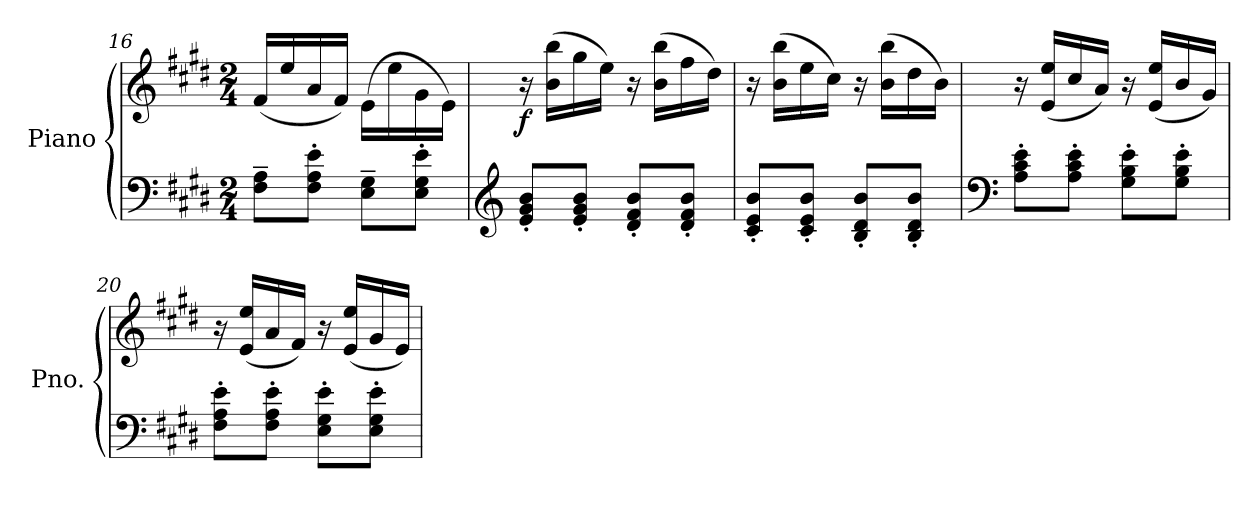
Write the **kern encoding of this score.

**kern	**kern	**dynam
*part1	*part1	*part1
*staff2	*staff1	*staff1/2
*I"Piano	*	*
*I'Pno.	*	*
*clefF4	*clefG2	*
*k[f#c#g#d#]	*k[f#c#g#d#]	*
*M2/4	*M2/4	*
=16	=16	=16
8F#\~ 8A\~L	(<16f#/LL	.
.	16ee/	.
8F#\' 8A\' 8e\'J	16a/	.
.	16f#/JJ)	.
8E\~ 8G#\~L	(>16e\LL	.
.	16ee\	.
8E\' 8G#\' 8e\'J	16g#\	.
.	16e\JJ)	.
!!LO:LB:g=z
=17	=17	=17
*clefG2	*	*
!	!	!LO:DY:b
8e/' 8g#/' 8b/'L	16r	f
.	(>16b\ 16bb\LL	.
8e/' 8g#/' 8b/'J	16gg#\	.
.	16ee\JJ)	.
8d#/' 8f#/' 8b/'L	16r	.
.	(>16b\ 16bb\LL	.
8d#/' 8f#/' 8b/'J	16ff#\	.
.	16dd#\JJ)	.
=18	=18	=18
8c#/' 8e/' 8b/'L	16r	.
.	(>16b\ 16bb\LL	.
8c#/' 8e/' 8b/'J	16ee\	.
.	16cc#\JJ)	.
8B/' 8d#/' 8b/'L	16r	.
.	(>16b\ 16bb\LL	.
8B/' 8d#/' 8b/'J	16dd#\	.
.	16b\JJ)	.
=19	=19	=19
*clefF4	*	*
8A\' 8c#\' 8e\'L	16r	.
.	(<16e/ 16ee/LL	.
8A\' 8c#\' 8e\'J	16cc#/	.
.	16a/JJ)	.
8G#\' 8B\' 8e\'L	16r	.
.	(<16e/ 16ee/LL	.
8G#\' 8B\' 8e\'J	16b/	.
.	16g#/JJ)	.
=20	=20	=20
8F#\' 8A\' 8e\'L	16r	.
.	(<16e/ 16ee/LL	.
8F#\' 8A\' 8e\'J	16a/	.
.	16f#/JJ)	.
8E\' 8G#\' 8e\'L	16r	.
.	(<16e/ 16ee/LL	.
8E\' 8G#\' 8e\'J	16g#/	.
.	16e/JJ)	.
=	=	=
*-	*-	*-
